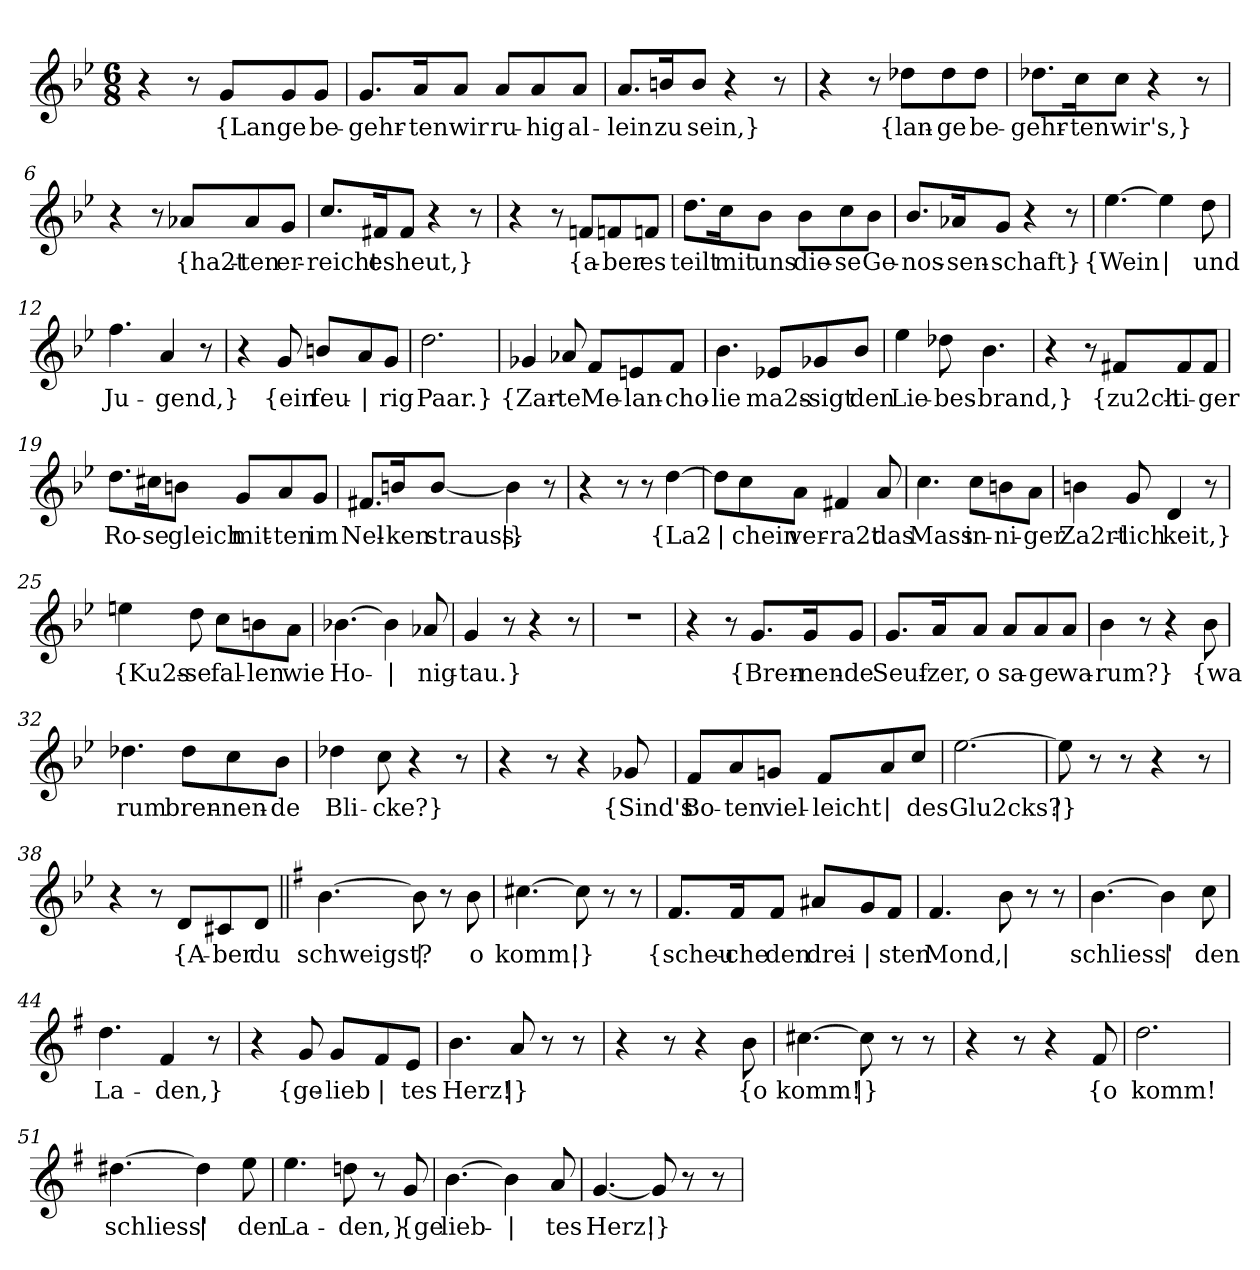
**kern	**text
*part1	*part1
*staff1	*staff1
*clefG2	*
*k[b-e-]	*
*M6/8	*
=1	=1
4r	.
8r	.
!	!LO:LY:b
8g/L	{Lan
!	!LO:LY:b
8g/	-ge
!	!LO:LY:b
8g/J	be-
=2	=2
!	!LO:LY:b
8.g/L	-gehr-
!	!LO:LY:b
16a/K	-ten
!	!LO:LY:b
8a/J	wir
!	!LO:LY:b
8a/L	ru-
!	!LO:LY:b
8a/	-hig
!	!LO:LY:b
8a/J	al-
=3	=3
!	!LO:LY:b
8.a/L	-lein
!	!LO:LY:b
16bn/K	zu
!	!LO:LY:b
8b/J	sein,}
4r	.
8r	.
=4	=4
4r	.
8r	.
!	!LO:LY:b
8dd-X\L	{lan-
!	!LO:LY:b
8dd-\	-ge
!	!LO:LY:b
8dd-\J	be-
=5	=5
!	!LO:LY:b
8.dd-X\L	-gehr-
!	!LO:LY:b
16cc\K	-ten
!	!LO:LY:b
8cc\J	wir's,}
4r	.
8r	.
!!LO:LB:g=z
=6	=6
4r	.
8r	.
!	!LO:LY:b
8a-X/L	{ha2t-
!	!LO:LY:b
8a-/	-ten
!	!LO:LY:b
8g/J	er-
=7	=7
!	!LO:LY:b
8.cc/L	-reicht
!	!LO:LY:b
16f#X/K	es
!	!LO:LY:b
8f#/J	heut,}
4r	.
8r	.
=8	=8
4r	.
8r	.
!	!LO:LY:b
8fn/L	{a-
!	!LO:LY:b
8fn/	-ber
!	!LO:LY:b
8fn/J	es
=9	=9
!	!LO:LY:b
8.dd\L	teilt
!	!LO:LY:b
16cc\K	mit
!	!LO:LY:b
8b-\J	uns
!	!LO:LY:b
8b-\L	die-
!	!LO:LY:b
8cc\	-se
!	!LO:LY:b
8b-\J	Ge-
=10	=10
!	!LO:LY:b
8.b-/L	-nos-
!	!LO:LY:b
16a-X/K	-sen-
!	!LO:LY:b
8g/J	-schaft}
4r	.
8r	.
!!LO:LB:g=z
=11	=11
!	!LO:LY:b
[4.ee-\	{Wein
!	!LO:LY:b
4ee-\]	|
!	!LO:LY:b
8dd\	und
=12	=12
!	!LO:LY:b
4.ff\	Ju-
!	!LO:LY:b
4a/	-gend,}
8r	.
=13	=13
4r	.
!	!LO:LY:b
8g/	{ein
!	!LO:LY:b
8bn/L	feu-
!	!LO:LY:b
8a/	|
!	!LO:LY:b
8g/J	-rig
=14	=14
!	!LO:LY:b
2.dd\	Paar.}
=15	=15
!	!LO:LY:b
4g-X/	{Zar-
!	!LO:LY:b
8a-X/	-te
!	!LO:LY:b
8f/L	Me-
!	!LO:LY:b
8en/	-lan-
!	!LO:LY:b
8f/J	-cho-
=16	=16
!	!LO:LY:b
4.b-\	-lie
!	!LO:LY:b
8e-X/L	ma2s-
!	!LO:LY:b
8g-X/	-sigt
!	!LO:LY:b
8b-/J	den
!!LO:LB:g=z
=17	=17
!	!LO:LY:b
4ee-\	Lie-
!	!LO:LY:b
8dd-X\	-bes-
!	!LO:LY:b
4.b-\	-brand,}
=18	=18
4r	.
8r	.
!	!LO:LY:b
8f#X/L	{zu2ch-
!	!LO:LY:b
8f#/	-ti-
!	!LO:LY:b
8f#/J	-ger
=19	=19
!	!LO:LY:b
8.dd\L	Ro-
!	!LO:LY:b
16cc#X\K	-se
!	!LO:LY:b
8bn\J	gleich
!	!LO:LY:b
8g/L	mit-
!	!LO:LY:b
8a/	-ten
!	!LO:LY:b
8g/J	im
=20	=20
!	!LO:LY:b
8.f#X/L	Nel-
!	!LO:LY:b
16bn/K	-ken
!	!LO:LY:b
[8b/J	-strauss,
!	!LO:LY:b
4b\]	|}
8r	.
=21	=21
4r	.
8r	.
8r	.
!	!LO:LY:b
[4dd\	{La2-
!!LO:LB:g=z
=22	=22
!	!LO:LY:b
8dd\L]	|
!	!LO:LY:b
8cc\	-chein
!	!LO:LY:b
8a\J	ver-
!	!LO:LY:b
4f#X/	-ra2t
!	!LO:LY:b
8a/	das
=23	=23
!	!LO:LY:b
4.cc\	Mass
!	!LO:LY:b
8cc\L	in-
!	!LO:LY:b
8bn\	-ni-
!	!LO:LY:b
8a\J	-ger
=24	=24
!	!LO:LY:b
4bn\	Za2rt-
!	!LO:LY:b
8g/	-lich
!	!LO:LY:b
4d/	-keit,}
8r	.
=25	=25
!	!LO:LY:b
4een\	{Ku2s-
!	!LO:LY:b
8dd\	-se
!	!LO:LY:b
8cc\L	fal-
!	!LO:LY:b
8bn\	-len
!	!LO:LY:b
8a\J	wie
=26	=26
!	!LO:LY:b
[4.b-X\	Ho-
!	!LO:LY:b
4b-\]	|
!	!LO:LY:b
8a-X/	-nig-
!!LO:LB:g=z
=27	=27
!	!LO:LY:b
4g/	-tau.}
8r	.
4r	.
8r	.
=28	=28
2.r	.
=29	=29
4r	.
8r	.
!	!LO:LY:b
8.g/L	{Bren-
!	!LO:LY:b
16g/K	-nen-
!	!LO:LY:b
8g/J	-de
=30	=30
!	!LO:LY:b
8.g/L	Seuf-
!	!LO:LY:b
16a/K	-zer,
!	!LO:LY:b
8a/J	o
!	!LO:LY:b
8a/L	sa-
!	!LO:LY:b
8a/	-ge
!	!LO:LY:b
8a/J	wa-
=31	=31
!	!LO:LY:b
4b-\	-rum?}
8r	.
4r	.
!	!LO:LY:b
8b-\	{wa
=32	=32
!	!LO:LY:b
4.dd-X\	-rum
!	!LO:LY:b
8dd-\L	bren-
!	!LO:LY:b
8cc\	-nen-
!	!LO:LY:b
8b-\J	-de
!!LO:LB:g=z
=33	=33
!	!LO:LY:b
4dd-X\	Bli-
!	!LO:LY:b
8cc\	cke?}
4r	.
8r	.
=34	=34
4r	.
8r	.
4r	.
!	!LO:LY:b
8g-X/	{Sind's
=35	=35
!	!LO:LY:b
8f/L	Bo-
!	!LO:LY:b
8a/	-ten
!	!LO:LY:b
8gn/J	viel-
!	!LO:LY:b
8f/L	-leicht
!	!LO:LY:b
8a/	|
!	!LO:LY:b
8cc/J	des
=36	=36
!	!LO:LY:b
[2.ee-\	Glu2cks?
=37	=37
!	!LO:LY:b
8ee-\]	|}
8r	.
8r	.
4r	.
8r	.
=38	=38
4r	.
8r	.
!	!LO:LY:b
8d/L	{A-
!	!LO:LY:b
8c#X/	-ber
!	!LO:LY:b
8d/J	-du
!!LO:LB:g=z
=39||	=39||
*k[f#]	*
!	!LO:LY:b
[4.b\	schweigst?
!	!LO:LY:b
8b\]	|
8r	.
!	!LO:LY:b
8b\	o
=40	=40
!	!LO:LY:b
[4.cc#X\	komm!
!	!LO:LY:b
8cc#\]	|}
8r	.
8r	.
=41	=41
!	!LO:LY:b
8.f#/L	{scheu-
!	!LO:LY:b
16f#/K	-che
!	!LO:LY:b
8f#/J	den
!	!LO:LY:b
8a#X/L	drei-
!	!LO:LY:b
8g/	|
!	!LO:LY:b
8f#/J	sten
=42	=42
!	!LO:LY:b
4.f#/	Mond,
!	!LO:LY:b
8b\	|
8r	.
8r	.
=43	=43
!	!LO:LY:b
[4.b\	schliess'
!	!LO:LY:b
4b\]	|
!	!LO:LY:b
8cc\	den
=44	=44
!	!LO:LY:b
4.dd\	La-
!	!LO:LY:b
4f#/	-den,}
8r	.
!!LO:LB:g=z
=45	=45
4r	.
!	!LO:LY:b
8g/	{ge-
!	!LO:LY:b
8g/L	-lieb
!	!LO:LY:b
8f#/	|
!	!LO:LY:b
8e/J	-tes
=46	=46
!	!LO:LY:b
4.b\	Herz!
!	!LO:LY:b
8a/	|}
8r	.
8r	.
=47	=47
4r	.
8r	.
4r	.
!	!LO:LY:b
8b\	{o
=48	=48
!	!LO:LY:b
[4.cc#X\	komm!
!	!LO:LY:b
8cc#\]	|}
8r	.
8r	.
=49	=49
4r	.
8r	.
4r	.
!	!LO:LY:b
8f#/	{o
=50	=50
!	!LO:LY:b
2.dd\	komm!
=51	=51
!	!LO:LY:b
[4.dd#X\	schliess'
!	!LO:LY:b
4dd#\]	|
!	!LO:LY:b
8ee\	den
!!LO:LB:g=z
=52	=52
!	!LO:LY:b
4.ee\	La-
!	!LO:LY:b
8ddn\	-den,}
8r	.
!	!LO:LY:b
8g/	{ge
=53	=53
!	!LO:LY:b
[4.b\	-lieb-
!	!LO:LY:b
4b\]	|
!	!LO:LY:b
8a/	-tes
=54	=54
!	!LO:LY:b
[4.g/	Herz!
!	!LO:LY:b
8g/]	|}
8r	.
8r	.
=	=
*-	*-
